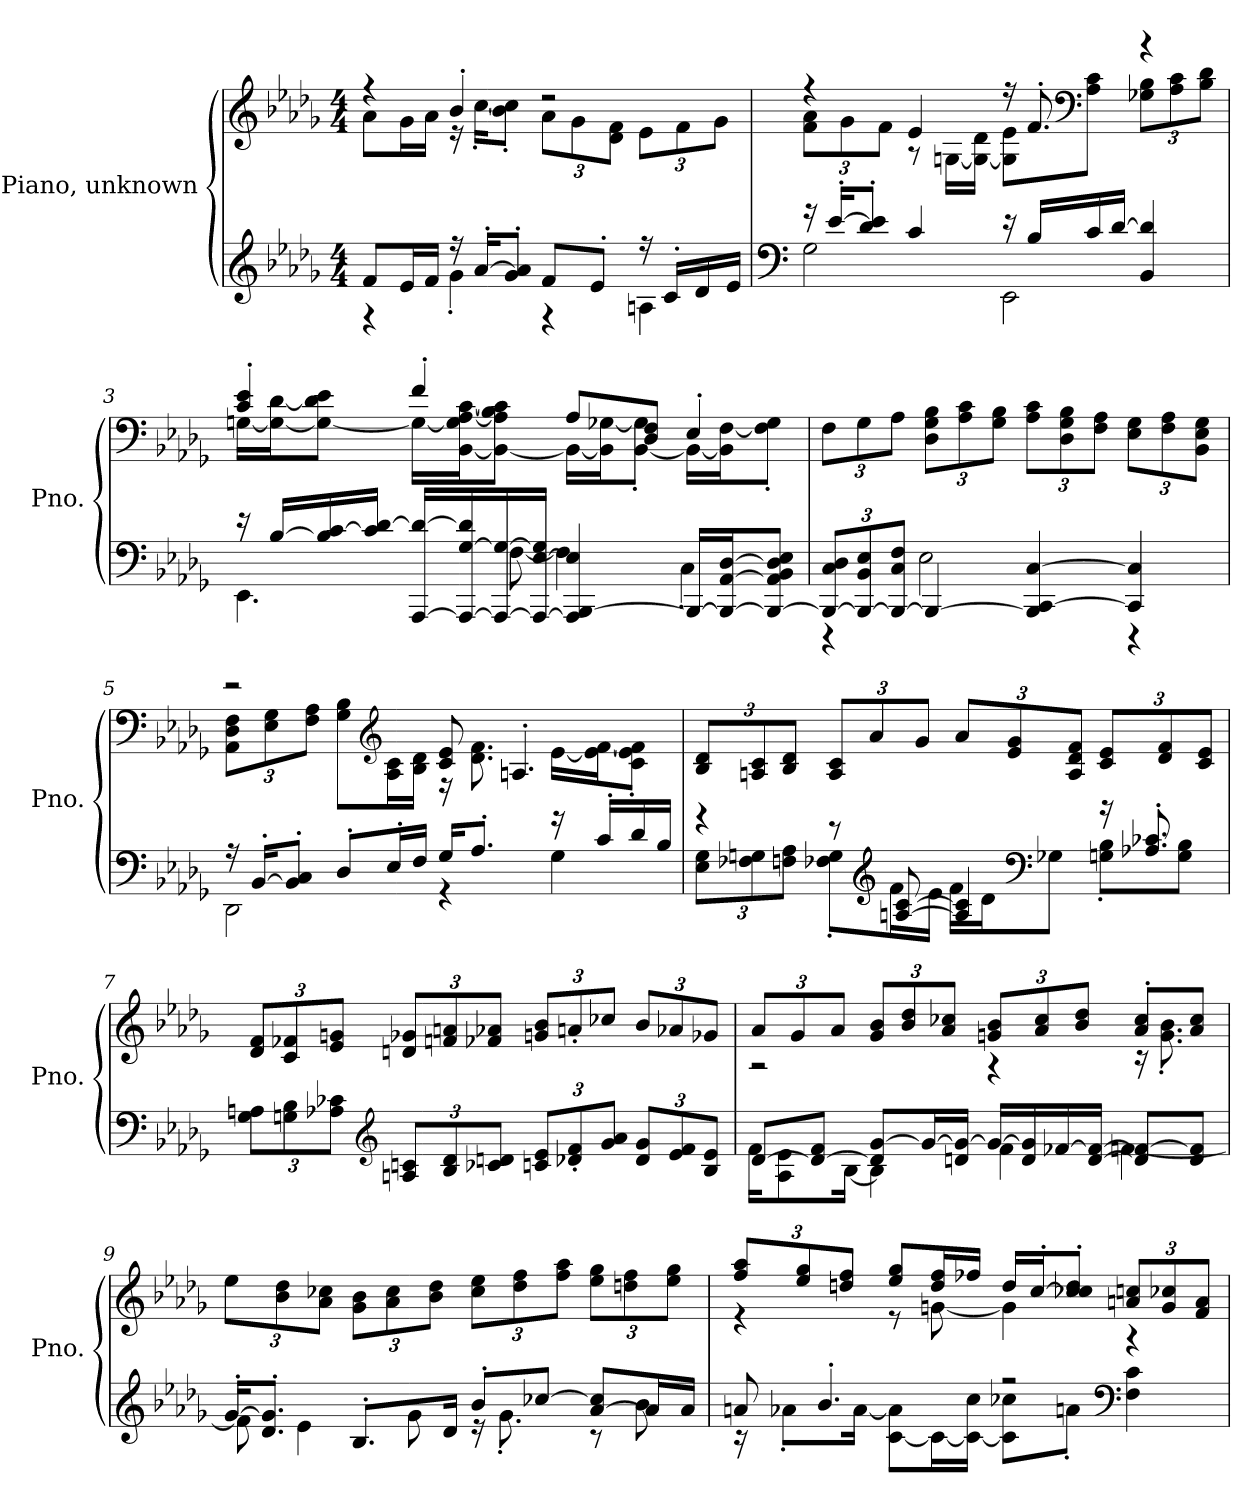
**kern	**kern
*part1	*part1
*staff2	*staff1
*I"Piano, unknown	*
*I'Pno.	*
*clefG2	*clefG2
*k[b-e-a-d-g-]	*k[b-e-a-d-g-]
*M4/4	*M4/4
*MM161	*MM161
=1	=1
*^	*^
8f/L	4r	4r	8a-\L
16e-/L	.	.	16g-\L
16f/JJ	.	.	16a-\JJ
16r	4g-'\	4b-'/	16r
[16a-'/KL	.	.	[16cc'\KL
8g-/' 8a-/]'J	.	.	8b-\' 8cc\]'J
*	*	*	*Xbrackettup
8f/L	4r	2r	12a-\L
.	.	.	12g-\
8e-'/J	.	.	.
.	.	.	12d-\ 12f\J
16r	4An\	.	12e-\L
16c'/LL	.	.	.
.	.	.	12f\
16d-/	.	.	.
.	.	.	12g-\J
16e-/JJ	.	.	.
=2	=2	=2	=2
*clefF4	*	*	*
16r	2G-\	4r	12f\ 12a-\L
[16e-'/KL	.	.	.
.	.	.	12g-\
8d-/' 8e-/]'J	.	.	.
.	.	.	12f\J
4c/	.	4e-/	8r
.	.	.	[16Gn\LL
.	.	.	16G\_ 16d-\JJ
16r	2EE-\	16r	8G\] 8e-\L
16B-/LL	.	8.f'/	.
*	*	*clefF4	*
16c/	.	.	8A-\ 8c\J
[16d-/JJ	.	.	.
4BB-/ 4d-/]	.	4r	12G-X\ 12B-\L
.	.	.	12A-\ 12c\
.	.	.	12B-\ 12d-\J
!!LO:LB:g=z	!!
=3	=3	=3	=3
16r	4.EE-\	4c/' 4e-/'	[16Gn\LL
[16B-/LL	.	.	16G\_ [16d-\J
16B-/] [16c/	.	.	8G\_ 8d-\] 8e-\J
16c/] [16d-/JJ	.	.	.
[16AAA-/ 16d-/_LL	.	4f'/	16G\LL_
16AAA-/_ [16G-/ 16d-/]	.	.	[16BB-\ 16G\] [16A-\ [16c\J
16AAA-/_ 16G-/_	[8F\	.	8BB-\_ 8A-\] 8B-\ 8c\]J
16AAA-/_ [16E-/ 16G-/]JJ	.	.	.
4AAA-/] [4BBB-/ 4E-/]	4F\]	8A-/L	16BB-\LL_
.	.	.	16BB-\] [16G-X\J
.	.	8D-/ 8F/J	[8BB-\' 8G-\]'J
16BBB-/LL_	4C'\	4E-'/	16BB-\LL_
16BBB-/_ [16AA-/ [16D-/J	.	.	16BB-\] [16F\J
8BBB-/_ 8AA-/] 8BB-/ 8D-/] 8E-/J	.	.	8F\]' 8G-\'J
*	*	*v	*v
=4	=4	=4
*Xbrackettup	*	*
12BBB-/_ 12C/ 12D-/L	4r	12F\L
12BBB-/_ 12BB-/ 12E-/	.	12G-\
12BBB-/_ 12C/ 12F/J	.	12A-\J
4BBB-/_	2E-\	12D-\ 12G-\ 12B-\L
.	.	12A-\ 12c\
.	.	12G-\ 12B-\J
4BBB-/] [4CC/ [4C/	.	12A-\ 12c\L
.	.	12D-\ 12G-\ 12B-\
.	.	12F\ 12A-\J
4CC/] 4C/]	4r	12E-\ 12G-\L
.	.	12F\ 12A-\
.	.	12BB-\ 12E-\ 12G-\J
!!LO:LB:g=z
=5	=5	=5
*	*	*^
16r	2DD-\	2r	12AA-\ 12D-\ 12F\L
[16BB-'/KL	.	.	.
.	.	.	12E-\ 12G-\
8BB-/]' 8C/'J	.	.	.
.	.	.	12F\ 12A-\J
8D-'/L	.	.	8G-\ 8B-\L
*	*	*clefG2	*
16E-'/L	.	.	16A-\ 16c\L
16F/JJ	.	.	16B-\ 16d-\JJ
16G-/KL	4r	8c/ 8e-/	16r
8.A-'/J	.	.	8.d-\ 8.f\
.	.	4.An'/	.
16r	4G-\	.	[16e-\LL
16c'/LL	.	.	16e-\] [16f\J
16d-/	.	.	8c\' 8e-\' 8f\]'J
16B-/JJ	.	.	.
*	*	*v	*v
!!LO:LB:g=z
=6	=6	=6
4r	12E-\ 12G-\L	12B-/ 12d-/L
.	12F-X\ 12Gn\	12An/ 12c/
.	12Fn\ 12A-\J	12B-/ 12d-/J
8r	8F-X\' 8G\'L	12A/ 12c/L
.	.	12a-/
*clefG2	*	*
[8An/ [8c/	16f\L	.
.	.	12g-/J
.	16e-\JJ	.
4A/] 4c/]	16f\LL	12a-/L
.	16d-\J	.
.	.	12e-/ 12g-/
*clefF4	*	*
.	8G-X\J	.
.	.	12A/ 12d-/ 12f/J
16r	8Gn\' 8B-\'L	12c/ 12e-/L
8.A-X/' 8.c-X/'	.	.
.	.	12d-/ 12f/
.	8G\ 8B-\J	.
.	.	12c/ 12e-/J
*v	*v	*
!!LO:LB:g=z
=7	=7
12G-\ 12An\L	12d-/ 12f/L
12Gn\ 12B-\	12c/ 12f-X/
12A-X\ 12c-X\J	12e-/ 12gn/J
*clefG2	*
12An/ 12cn/L	12dn/ 12g-X/L
12B-/ 12d-/	12fn/ 12an/
12c-X/ 12dn/J	12f-X/ 12a-X/J
12cn/ 12e-/L	12gn/ 12b-/L
12d-X/' 12f/'	12an'/
12g-/ 12a-/J	12cc-X/J
12d-/ 12g-/L	12b-/L
12e-/ 12f/	12a-X/
12B-/ 12e-/J	12g-X/J
!!LO:LB:g=z
=8	=8
*^	*^
[8d-/L	16f\KL	12a-/L	2r
.	8A-\ 8e-\	.	.
.	.	12g-/	.
8d-/_ 8f/J	.	.	.
.	.	12a-/J	.
.	[16B-\Jk	.	.
8d-/] [8g-/L	4B-\]	12g-/ 12b-/L	.
.	.	12b-/ 12dd-/	.
16g-/L_	.	.	.
.	.	12a-/ 12cc-X/J	.
16dn/ 16g-/_JJ	.	.	.
16g-/LL_	4f\	12gn/ 12b-/L	4r
16d/ 16g-/]	.	.	.
.	.	12a-/ 12cc-/	.
[16f-X/	.	.	.
.	.	12b-/ 12dd-/J	.
[16d/ 16f-/_JJ	.	.	.
8d/] 8f-/_L	[4fn\	8a-/' 8cc-/'L	16r
.	.	.	8.g\' 8.b-\'
8d/ 8f-/]J	.	8a-/ 8cc-/J	.
*	*	*v	*v
=9	=9	=9
[16g-'/KL	8f\]	12ee-\L
8.d-/' 8.g-/]'J	.	.
.	.	12b-\ 12dd-\
.	4e-\	.
.	.	12a-\ 12cc-X\J
8.B-'/L	.	12g-\ 12b-\L
.	.	12a-\ 12cc-\
.	8g-\	.
.	.	12b-\ 12dd-\J
16d-/Jk	.	.
8b-'/L	16r	12cc-\ 12ee-\L
.	8.g-'\	.
.	.	12dd-\ 12ff\
[8cc-X/J	.	.
.	.	12ff\ 12aa-\J
[8a-/ 8cc-/]L	8r	12ee-\ 12gg-\L
.	.	12ddn\ 12ff\
16a-/L]	8b-\	.
.	.	12ee-\ 12gg-\J
16a-/JJ	.	.
!!LO:PB:g=z
=10	=10	=10
*	*	*^
8an/	16r	12ff/ 12aa-/L	4r
.	8a-X'\L	.	.
.	.	12ee-/ 12gg-/	.
4.b-'/	.	.	.
.	.	12ddn/ 12ff/J	.
.	[16a-\Jk	.	.
.	[8c\ 8a-\]L	8ee-/ 8gg-/L	8r
.	16c\L_	16dd/ 16ff/L	[8gn\
.	16c\_ 16cc\JJ	16ff-X/JJ	.
2r	8c\] 8cc-X\L	16dd/LL	4g\]
.	.	[16cc'/J	.
.	8an'\J	8cc-X/' 8cc/]' 8dd/'J	.
*clefF4	*	*	*
.	4F\ 4c\	12an/ 12ccn/L	4r
.	.	12g/ 12cc-X/	.
.	.	12f/ 12a/J	.
*v	*v	*	*
*	*v	*v
=	=
*-	*-
